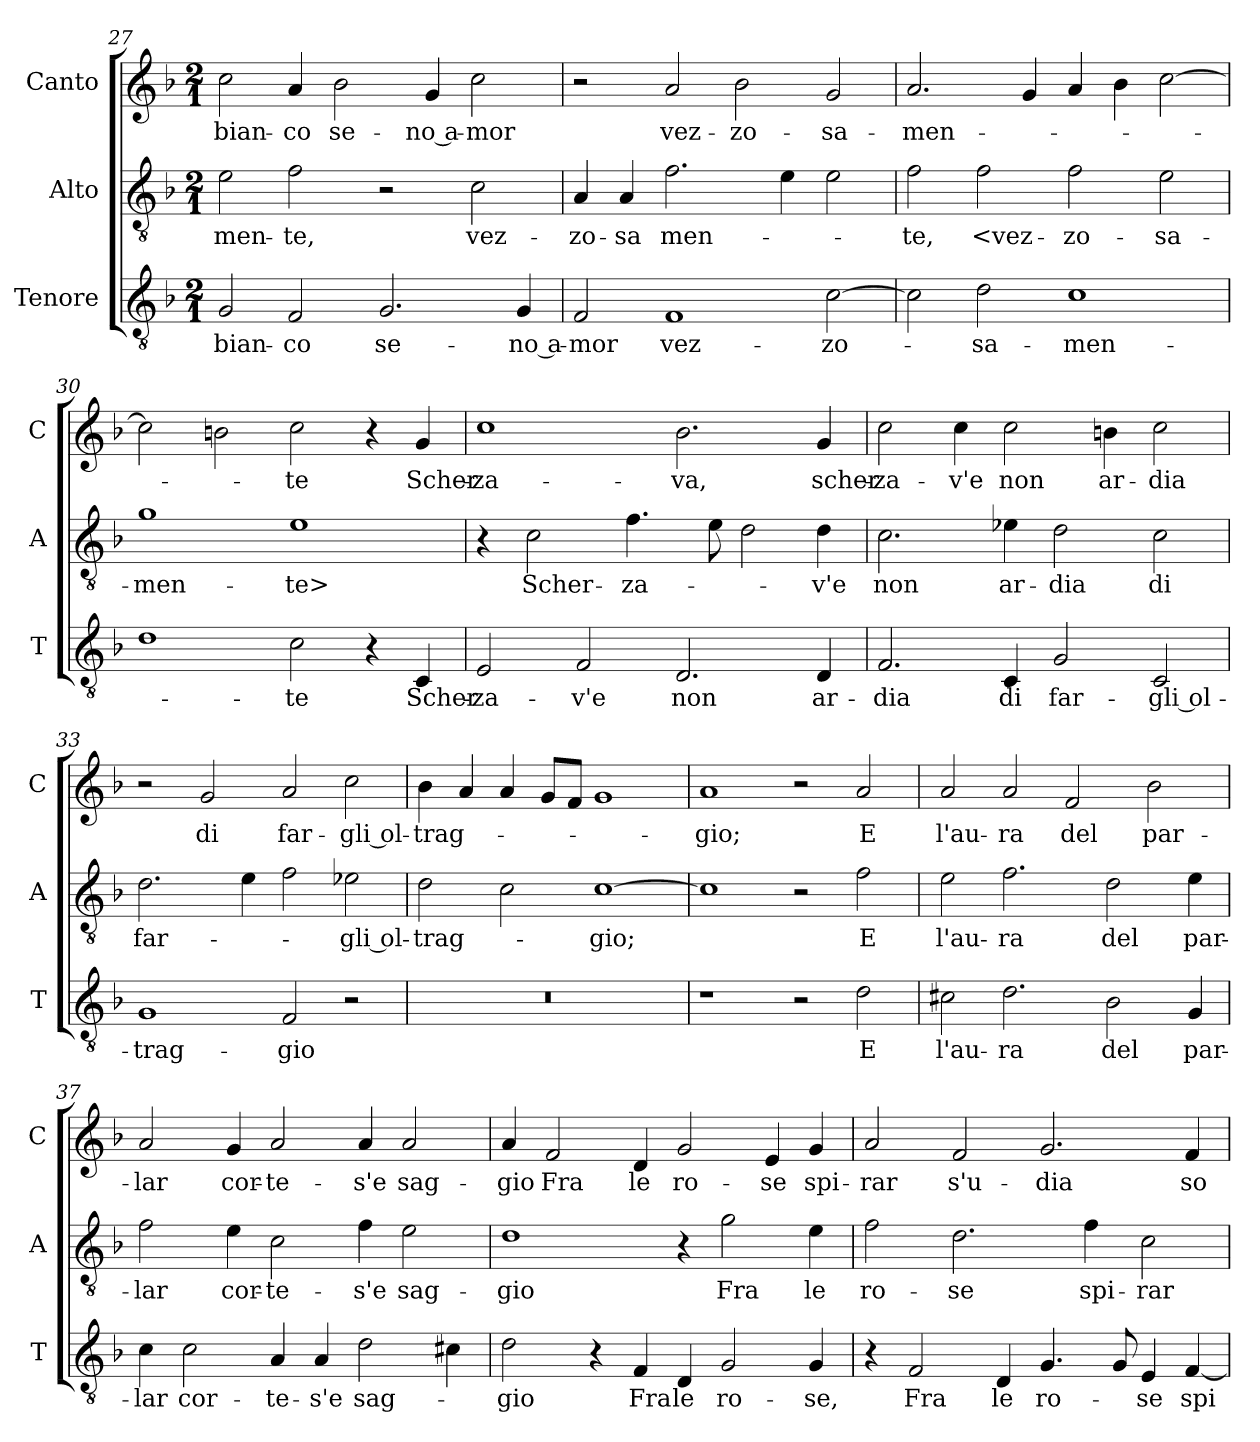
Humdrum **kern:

**kern	**text	**kern	**text	**kern	**text
*part3	*part3	*part2	*part2	*part1	*part1
*staff3	*staff3	*staff2	*staff2	*staff1	*staff1
*I"Tenore	*	*I"Alto	*	*I"Canto	*
*I'T	*	*I'A	*	*I'C	*
*clefGv2	*	*clefGv2	*	*clefG2	*
*k[b-]	*	*k[b-]	*	*k[b-]	*
*M2/1	*	*M2/1	*	*M2/1	*
=27	=27	=27	=27	=27	=27
2G	bian-	2e	-men-	2cc	bian-
2F	-co	2f	-te,	4a	-co
.	.	.	.	2b-	se-
2.G	se-	2r	.	.	.
.	.	.	.	4g	-no a-
.	.	2c	vez-	2cc	-mor
4G	-no a-	.	.	.	.
=28	=28	=28	=28	=28	=28
2F	-mor	4A	-zo-	2r	.
.	.	4A	-sa	.	.
1F	vez-	2.f	men-	2a	vez-
.	.	.	.	2b-	-zo-
.	.	4e	.	.	.
[2c	-zo-	2e	.	2g	-sa-
=29	=29	=29	=29	=29	=29
2c]	.	2f	-te,	2.a	-men-
2d	-sa-	2f	<vez-	.	.
.	.	.	.	4g	.
1c	-men-	2f	-zo-	4a	.
.	.	.	.	4b-	.
.	.	2e	-sa-	[2cc	.
=30	=30	=30	=30	=30	=30
1d	.	1g	-men-	2cc]	.
.	.	.	.	2bn	.
2c	-te	1e	-te>	2cc	-te
4r	.	.	.	4r	.
4C	Scher-	.	.	4g	Scher-
=31	=31	=31	=31	=31	=31
2E	-za-	4r	.	1cc	-za-
.	.	2c	Scher-	.	.
2F	-v'e	.	.	.	.
.	.	4.f	-za-	.	.
2.D	non	.	.	2.b-	-va,
.	.	8e	.	.	.
.	.	2d	.	.	.
4D	ar-	4d	-v'e	4g	scher-
=32	=32	=32	=32	=32	=32
2.F	-dia	2.c	non	2cc	-za-
.	.	.	.	4cc	-v'e
4C	di	4e-X	ar-	2cc	non
2G	far-	2d	-dia	.	.
.	.	.	.	4bn	ar-
2C	-gli ol-	2c	di	2cc	-dia
=33	=33	=33	=33	=33	=33
1G	-trag-	2.d	far-	2r	.
.	.	.	.	2g	di
.	.	4e	.	.	.
2F	-gio	2f	.	2a	far-
2r	.	2e-X	-gli ol-	2cc	-gli ol-
=34	=34	=34	=34	=34	=34
0r	.	2d	-trag-	4b-	-trag-
.	.	.	.	4a	.
.	.	2c	.	4a	.
.	.	.	.	8gL	.
.	.	.	.	8fJ	.
.	.	[1c	-gio;	1g	.
=35	=35	=35	=35	=35	=35
1r	.	1c]	.	1a	-gio;
2r	.	2r	.	2r	.
2d	E	2f	E	2a	E
=36	=36	=36	=36	=36	=36
2c#X	l'au-	2e	l'au-	2a	l'au-
2.d	-ra	2.f	-ra	2a	-ra
.	.	.	.	2f	del
2B-	del	2d	del	.	.
.	.	.	.	2b-	par-
4G	par-	4e	par-	.	.
=37	=37	=37	=37	=37	=37
4c	-lar	2f	-lar	2a	-lar
2c	cor-	.	.	.	.
.	.	4e	cor-	4g	cor-
4A	-te-	2c	-te-	2a	-te-
4A	-s'e	.	.	.	.
2d	sag-	4f	-s'e	4a	-s'e
.	.	2e	sag-	2a	sag-
4c#X	.	.	.	.	.
=38	=38	=38	=38	=38	=38
2d	-gio	1d	-gio	4a	-gio
.	.	.	.	2f	Fra
4r	.	.	.	.	.
4F	Fra	.	.	4d	le
4D	le	4r	.	2g	ro-
2G	ro-	2g	Fra	.	.
.	.	.	.	4e	-se
4G	-se,	4e	le	4g	spi-
=39	=39	=39	=39	=39	=39
4r	.	2f	ro-	2a	-rar
2F	Fra	.	.	.	.
.	.	2.d	-se	2f	s'u-
4D	le	.	.	.	.
4.G	ro-	.	.	2.g	-dia
.	.	4f	spi-	.	.
8G	.	.	.	.	.
4E	-se	2c	-rar	.	.
[4F	spi-	.	.	4f	so-
=	=	=	=	=	=
*-	*-	*-	*-	*-	*-
